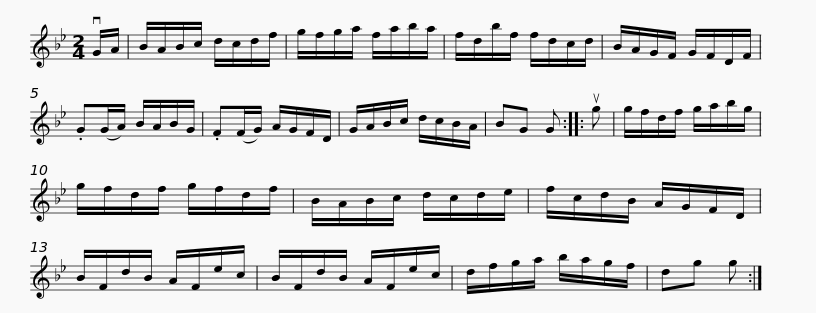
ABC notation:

X:1
L:1/8
M:2/4
I:linebreak $
K:Gmin
V:1 treble
V:1
 vG/A/ | B/A/B/c/ d/c/d/f/ | g/f/g/a/ f/a/b/a/ | f/d/b/f/ f/d/c/d/ | B/A/G/F/ G/F/D/F/ | %5
 .G(G/A/) B/A/B/G/ |$ .F(F/G/) A/G/F/D/ | G/A/B/c/ d/c/B/A/ | BG G :: ug | %10
 g/f/d/f/ g/a/b/g/ | g/f/d/f/ g/f/d/f/ | B/A/B/c/ d/c/d/e/ |$ f/c/d/B/ A/G/F/D/ | B/F/d/B/ A/F/e/c/ | %15
 B/F/d/B/ A/F/e/c/ | d/f/g/a/ b/a/g/f/ | dg g :| %18
